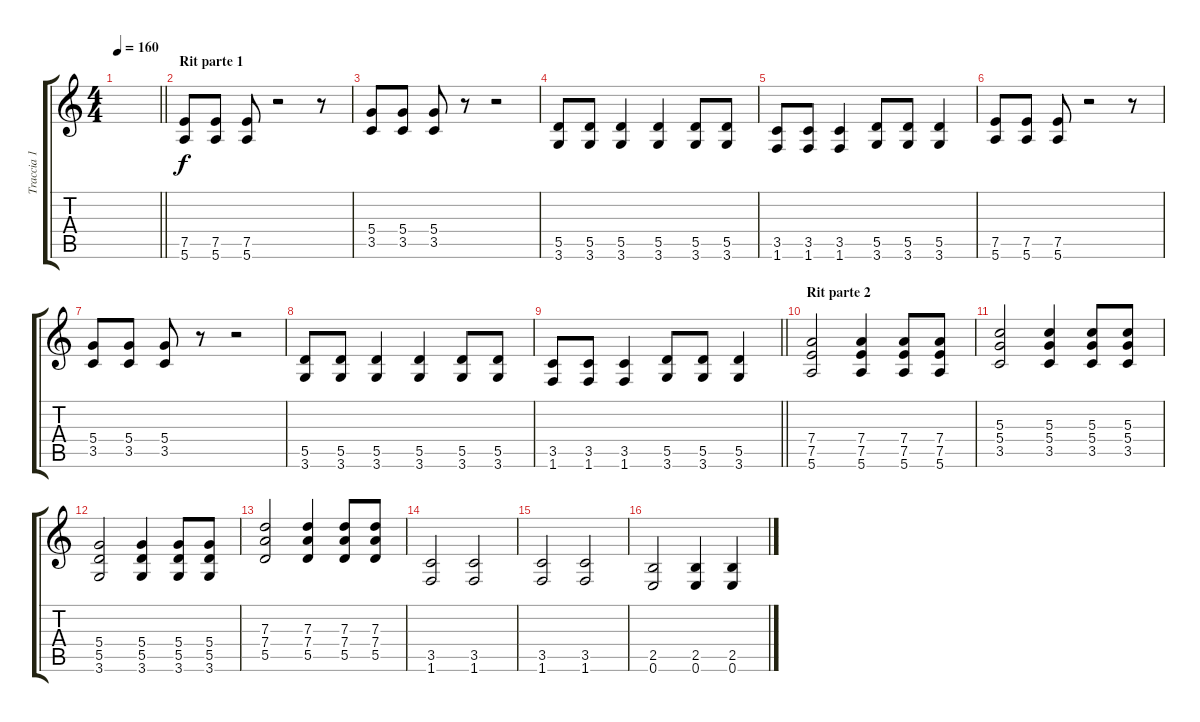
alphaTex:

\track ("Traccia 1" "Traccia 1") {instrument distortionguitar}
\staff {score tabs}
\tuning (E4 B3 G3 D3 A2 E2) {hide}
\ts (4 4)
\tempo 160
\clef g2
\barLineRight lightlight
\ks c
|
\section ("" "Rit parte 1")
(7.5 5.6).8{dy f instrument distortionguitar} (7.5 5.6).8 (7.5 5.6).8 r.2 r.8 |
(5.4 3.5).8 (5.4 3.5).8 (5.4 3.5).8 r.8 r.2 |
(5.5 3.6).8 (5.5 3.6).8 (5.5 3.6).4 (5.5 3.6).4 (5.5 3.6).8 (5.5 3.6).8 |
(3.5 1.6).8 (3.5 1.6).8 (3.5 1.6).4 (5.5 3.6).8 (5.5 3.6).8 (5.5 3.6).4 |
(7.5 5.6).8 (7.5 5.6).8 (7.5 5.6).8 r.2 r.8 |
(5.4 3.5).8 (5.4 3.5).8 (5.4 3.5).8 r.8 r.2 |
(5.5 3.6).8 (5.5 3.6).8 (5.5 3.6).4 (5.5 3.6).4 (5.5 3.6).8 (5.5 3.6).8 |
\barLineRight lightlight
(3.5 1.6).8 (3.5 1.6).8 (3.5 1.6).4 (5.5 3.6).8 (5.5 3.6).8 (5.5 3.6).4 |
\section ("" "Rit parte 2")
(7.4 7.5 5.6).2 (7.4 7.5 5.6).4 (7.4 7.5 5.6).8 (7.4 7.5 5.6).8 |
(5.3 5.4 3.5).2 (5.3 5.4 3.5).4 (5.3 5.4 3.5).8 (5.3 5.4 3.5).8 |
(5.4 5.5 3.6).2 (5.4 5.5 3.6).4 (5.4 5.5 3.6).8 (5.4 5.5 3.6).8 |
(7.3 7.4 5.5).2 (7.3 7.4 5.5).4 (7.3 7.4 5.5).8 (7.3 7.4 5.5).8 |
(3.5 1.6).2 (3.5 1.6).2 |
(3.5 1.6).2 (3.5 1.6).2 |
(2.5 0.6).2 (2.5 0.6).4 (2.5 0.6).4
